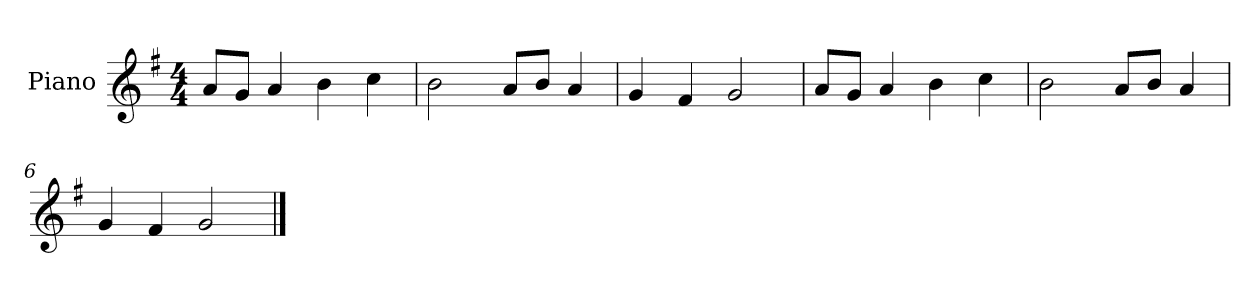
**kern
*part1
*staff1
*I"Piano
*I'P-no
*clefG2
*k[f#]
*M4/4
*MM90
=1
8a/L
8g/J
4a/
4b\
4cc\
=2
2b\
8a/L
8b/J
4a/
=3
4g/
4f#/
2g/
=4
8a/L
8g/J
4a/
4b\
4cc\
=5
2b\
8a/L
8b/J
4a/
=6
4g/
4f#/
2g/
==
*-
